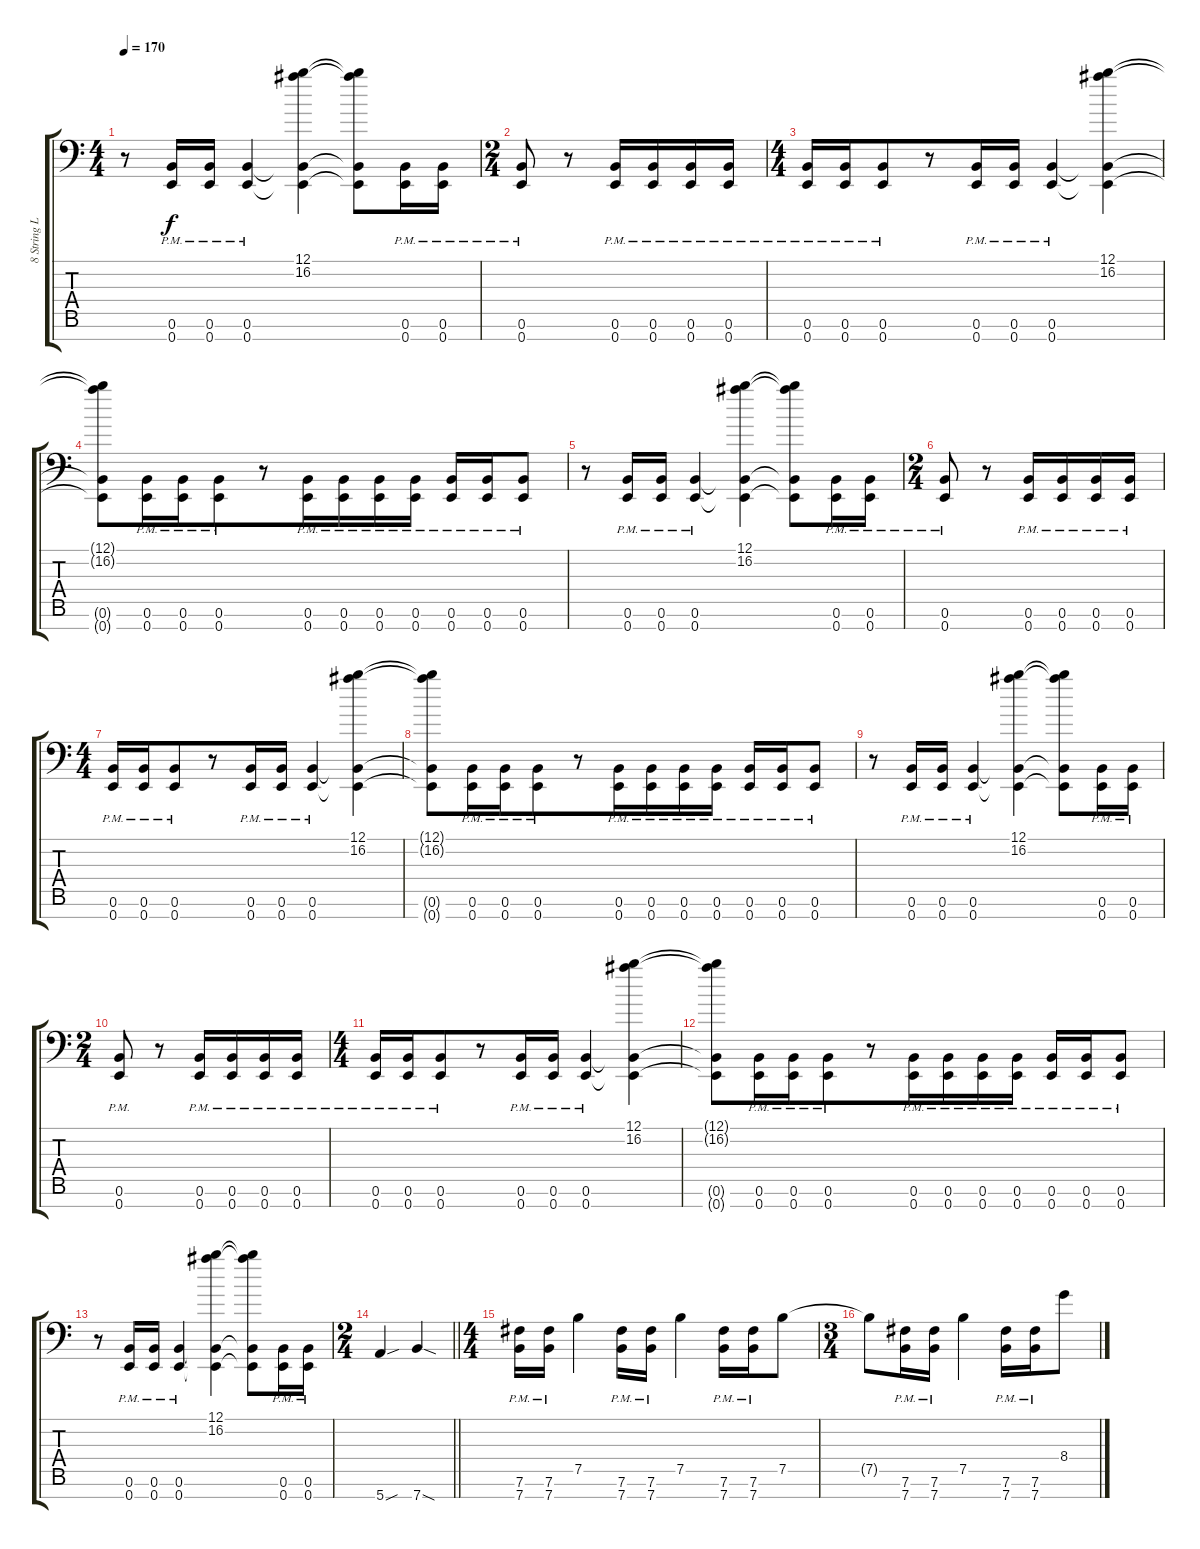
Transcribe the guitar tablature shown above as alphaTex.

\track ("8 String Left" "8 String L") {instrument distortionguitar}
\staff {score tabs}
\tuning (B3 Gb3 E3 B2 E2 B1 E1) {hide}
\ts (4 4)
\tempo 170
\clef f4
\ks c
r.8{dy f beam merge} (0.6{pm} 0.7{pm}).16 (0.6{pm} 0.7{pm}).16 (0.6{pm} 0.7{pm}).4 (12.1 16.2 0.6{t} 0.7{t}).4 (12.1{t} 16.2{t} 0.6{t} 0.7{t}).8 (0.6{pm} 0.7{pm}).16 (0.6{pm} 0.7{pm}).16 |
\ts (2 4)
(0.6{pm} 0.7{pm}).8 r.8 (0.6{pm} 0.7{pm}).16 (0.6{pm} 0.7{pm}).16{beam merge} (0.6{pm} 0.7{pm}).16 (0.6{pm} 0.7{pm}).16 |
\ts (4 4)
(0.6{pm} 0.7{pm}).16 (0.6{pm} 0.7{pm}).16{beam merge} (0.6{pm} 0.7{pm}).8{beam merge} r.8{beam merge} (0.6{pm} 0.7{pm}).16 (0.6{pm} 0.7{pm}).16 (0.6{pm} 0.7{pm}).4 (12.1 16.2 0.6{t} 0.7{t}).4 |
(12.1{t} 16.2{t} 0.6{t} 0.7{t}).8 (0.6{pm} 0.7{pm}).16 (0.6{pm} 0.7{pm}).16{beam merge} (0.6{pm} 0.7{pm}).8{beam merge} r.8 (0.6{pm} 0.7{pm}).16 (0.6{pm} 0.7{pm}).16{beam merge} (0.6{pm} 0.7{pm}).16 (0.6{pm} 0.7{pm}).16 (0.6{pm} 0.7{pm}).16{beam merge} (0.6{pm} 0.7{pm}).16 (0.6{pm} 0.7{pm}).8 |
r.8{beam merge} (0.6{pm} 0.7{pm}).16 (0.6{pm} 0.7{pm}).16 (0.6{pm} 0.7{pm}).4 (12.1 16.2 0.6{t} 0.7{t}).4 (12.1{t} 16.2{t} 0.6{t} 0.7{t}).8 (0.6{pm} 0.7{pm}).16 (0.6{pm} 0.7{pm}).16 |
\ts (2 4)
(0.6{pm} 0.7{pm}).8 r.8 (0.6{pm} 0.7{pm}).16 (0.6{pm} 0.7{pm}).16{beam merge} (0.6{pm} 0.7{pm}).16 (0.6{pm} 0.7{pm}).16 |
\ts (4 4)
(0.6{pm} 0.7{pm}).16 (0.6{pm} 0.7{pm}).16{beam merge} (0.6{pm} 0.7{pm}).8{beam merge} r.8{beam merge} (0.6{pm} 0.7{pm}).16 (0.6{pm} 0.7{pm}).16 (0.6{pm} 0.7{pm}).4 (12.1 16.2 0.6{t} 0.7{t}).4 |
(12.1{t} 16.2{t} 0.6{t} 0.7{t}).8 (0.6{pm} 0.7{pm}).16 (0.6{pm} 0.7{pm}).16{beam merge} (0.6{pm} 0.7{pm}).8{beam merge} r.8 (0.6{pm} 0.7{pm}).16 (0.6{pm} 0.7{pm}).16{beam merge} (0.6{pm} 0.7{pm}).16 (0.6{pm} 0.7{pm}).16 (0.6{pm} 0.7{pm}).16{beam merge} (0.6{pm} 0.7{pm}).16 (0.6{pm} 0.7{pm}).8 |
r.8{beam merge} (0.6{pm} 0.7{pm}).16 (0.6{pm} 0.7{pm}).16 (0.6{pm} 0.7{pm}).4 (12.1 16.2 0.6{t} 0.7{t}).4 (12.1{t} 16.2{t} 0.6{t} 0.7{t}).8 (0.6{pm} 0.7{pm}).16 (0.6{pm} 0.7{pm}).16 |
\ts (2 4)
(0.6{pm} 0.7{pm}).8 r.8 (0.6{pm} 0.7{pm}).16 (0.6{pm} 0.7{pm}).16{beam merge} (0.6{pm} 0.7{pm}).16 (0.6{pm} 0.7{pm}).16 |
\ts (4 4)
(0.6{pm} 0.7{pm}).16 (0.6{pm} 0.7{pm}).16{beam merge} (0.6{pm} 0.7{pm}).8{beam merge} r.8{beam merge} (0.6{pm} 0.7{pm}).16 (0.6{pm} 0.7{pm}).16 (0.6{pm} 0.7{pm}).4 (12.1 16.2 0.6{t} 0.7{t}).4 |
(12.1{t} 16.2{t} 0.6{t} 0.7{t}).8 (0.6{pm} 0.7{pm}).16 (0.6{pm} 0.7{pm}).16{beam merge} (0.6{pm} 0.7{pm}).8{beam merge} r.8 (0.6{pm} 0.7{pm}).16 (0.6{pm} 0.7{pm}).16{beam merge} (0.6{pm} 0.7{pm}).16 (0.6{pm} 0.7{pm}).16 (0.6{pm} 0.7{pm}).16{beam merge} (0.6{pm} 0.7{pm}).16 (0.6{pm} 0.7{pm}).8 |
r.8{beam merge} (0.6{pm} 0.7{pm}).16 (0.6{pm} 0.7{pm}).16 (0.6{pm} 0.7{pm}).4 (12.1 16.2 0.6{t} 0.7{t}).4 (12.1{t} 16.2{t} 0.6{t} 0.7{t}).8 (0.6{pm} 0.7{pm}).16 (0.6{pm} 0.7{pm}).16 |
\ts (2 4)
\barLineRight lightlight
5.7{sou}.4 7.7{sod}.4 |
\ts (4 4)
\section ("" "")
(7.6{pm} 7.7{pm}).16{beam merge} (7.6{pm} 7.7{pm}).16 7.5.4{beam merge} (7.6{pm} 7.7{pm}).16{beam merge} (7.6{pm} 7.7{pm}).16 7.5.4{beam merge} (7.6{pm} 7.7{pm}).16{beam merge} (7.6{pm} 7.7{pm}).16 7.5.8 |
\ts (3 4)
7.5{t}.8{beam merge} (7.6{pm} 7.7{pm}).16{beam merge} (7.6{pm} 7.7{pm}).16 7.5.4{beam merge} (7.6{pm} 7.7{pm}).16{beam merge} (7.6{pm} 7.7{pm}).16 8.4.8
